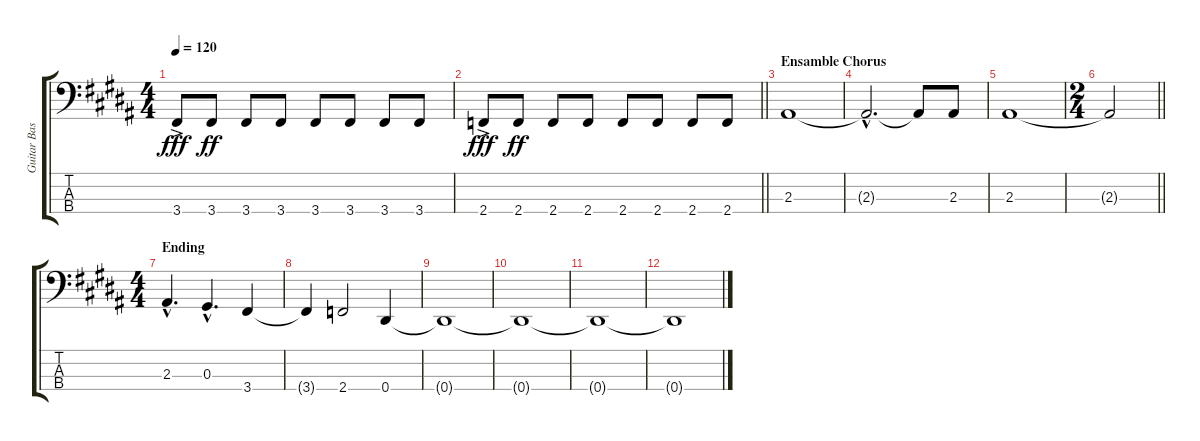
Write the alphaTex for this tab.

\track ("Guitar Bass" "Guitar Bas") {instrument electricbassfinger}
\staff {score tabs}
\tuning (Gb2 Db2 Ab1 Eb1) {hide}
\ts (4 4)
\tempo 120
\clef f4
\ks b
3.4{ac}.8{dy fff} 3.4.8{dy ff} 3.4.8 3.4.8 3.4.8 3.4.8 3.4.8 3.4.8 |
\barLineRight lightlight
2.4{ac}.8{dy fff} 2.4.8{dy ff} 2.4.8 2.4.8 2.4.8 2.4.8 2.4.8 2.4.8 |
\section ("" "Ensamble Chorus")
2.3.1 |
2.3{hac t}.2{d} 2.3{t}.8 2.3.8 |
2.3.1 |
\ts (2 4)
\barLineRight lightlight
2.3{t}.2 |
\ts (4 4)
\section ("" "Ending")
2.3{hac}.4{d} 0.3{hac}.4{d} 3.4.4 |
3.4{t}.4 2.4.2 0.4.4 |
0.4{t}.1 |
0.4{t}.1 |
0.4{t}.1 |
0.4{t}.1
